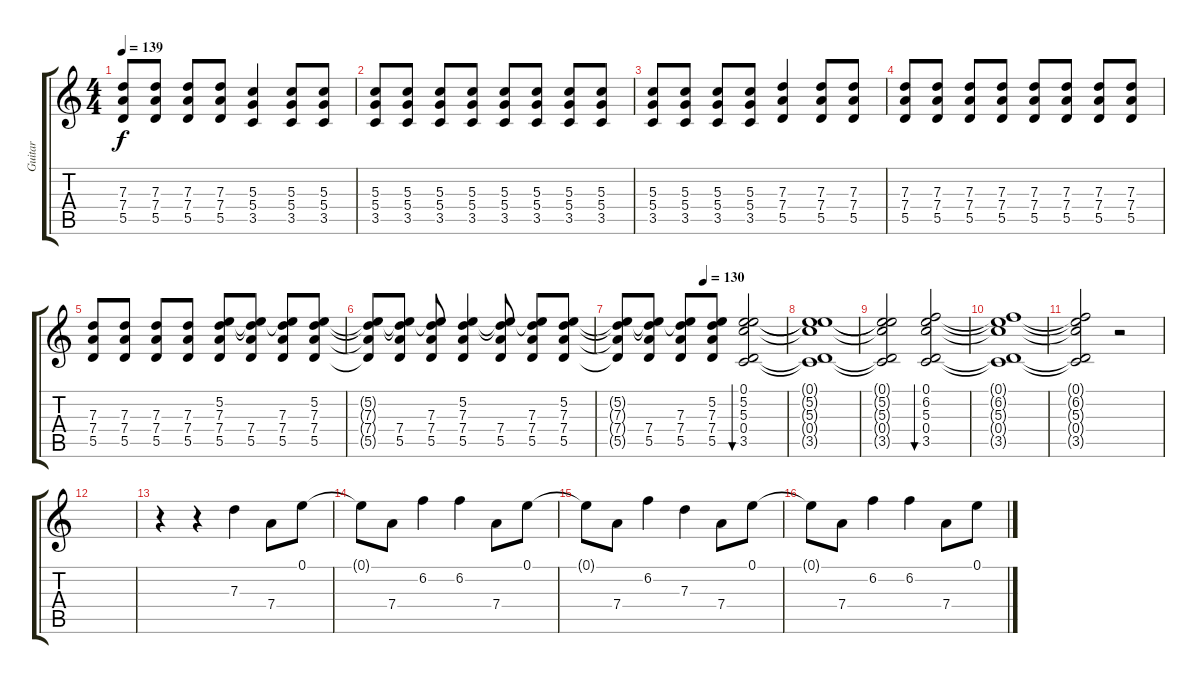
\track ("Guitar" "Guitar") {instrument electricguitarmuted}
\staff {score tabs}
\tuning (E4 B3 G3 D3 A2 E2) {hide}
\ts (4 4)
\tempo 139
\clef g2
\ks c
(7.3 7.4 5.5).8{dy f} (7.3 7.4 5.5).8 (7.3 7.4 5.5).8 (7.3 7.4 5.5).8 (5.3 5.4 3.5).4 (5.3 5.4 3.5).8 (5.3 5.4 3.5).8 |
(5.3 5.4 3.5).8 (5.3 5.4 3.5).8 (5.3 5.4 3.5).8 (5.3 5.4 3.5).8 (5.3 5.4 3.5).8 (5.3 5.4 3.5).8 (5.3 5.4 3.5).8 (5.3 5.4 3.5).8 |
(5.3 5.4 3.5).8 (5.3 5.4 3.5).8 (5.3 5.4 3.5).8 (5.3 5.4 3.5).8 (7.3 7.4 5.5).4 (7.3 7.4 5.5).8 (7.3 7.4 5.5).8 |
(7.3 7.4 5.5).8 (7.3 7.4 5.5).8 (7.3 7.4 5.5).8 (7.3 7.4 5.5).8 (7.3 7.4 5.5).8 (7.3 7.4 5.5).8 (7.3 7.4 5.5).8 (7.3 7.4 5.5).8 |
(7.3 7.4 5.5).8 (7.3 7.4 5.5).8 (7.3 7.4 5.5).8 (7.3 7.4 5.5).8 (5.2 7.3 7.4 5.5).8 (5.2{t} 7.3{t} 7.4 5.5).8 (5.2{t} 7.3 7.4 5.5).8 (5.2 7.3 7.4 5.5).8 |
(5.2{t} 7.3{t} 7.4{t} 5.5{t}).8 (5.2{t} 7.3{t} 7.4 5.5).8 (5.2{t} 7.3 7.4 5.5).8 (5.2 7.3 7.4 5.5).4 (5.2{t} 7.3{t} 7.4 5.5).8 (5.2{t} 7.3 7.4 5.5).8 (5.2 7.3 7.4 5.5).8 |
\tempo (130 0.5)
(5.2{t} 7.3{t} 7.4{t} 5.5{t}).8 (5.2{t} 7.3{t} 7.4 5.5).8 (5.2{t} 7.3 7.4 5.5).8 (5.2 7.3 7.4 5.5).8 (0.1 5.2 5.3 0.4 3.5).2{bu 240} |
(0.1{t} 5.2{t} 5.3{t} 0.4{t} 3.5{t}).1 |
(0.1{t} 5.2{t} 5.3{t} 0.4{t} 3.5{t}).2 (0.1 6.2 5.3 0.4 3.5).2{bu 240} |
(0.1{t} 6.2{t} 5.3{t} 0.4{t} 3.5{t}).1 |
(0.1{t} 6.2{t} 5.3{t} 0.4{t} 3.5{t}).2 r.2 |
|
r.4 r.4 7.3.4{volume 9} 7.4.8 0.1.8 |
0.1{t}.8 7.4.8 6.2.4 6.2.4 7.4.8 0.1.8 |
0.1{t}.8 7.4.8 6.2.4 7.3.4 7.4.8 0.1.8 |
0.1{t}.8 7.4.8 6.2.4 6.2.4 7.4.8 0.1.8
